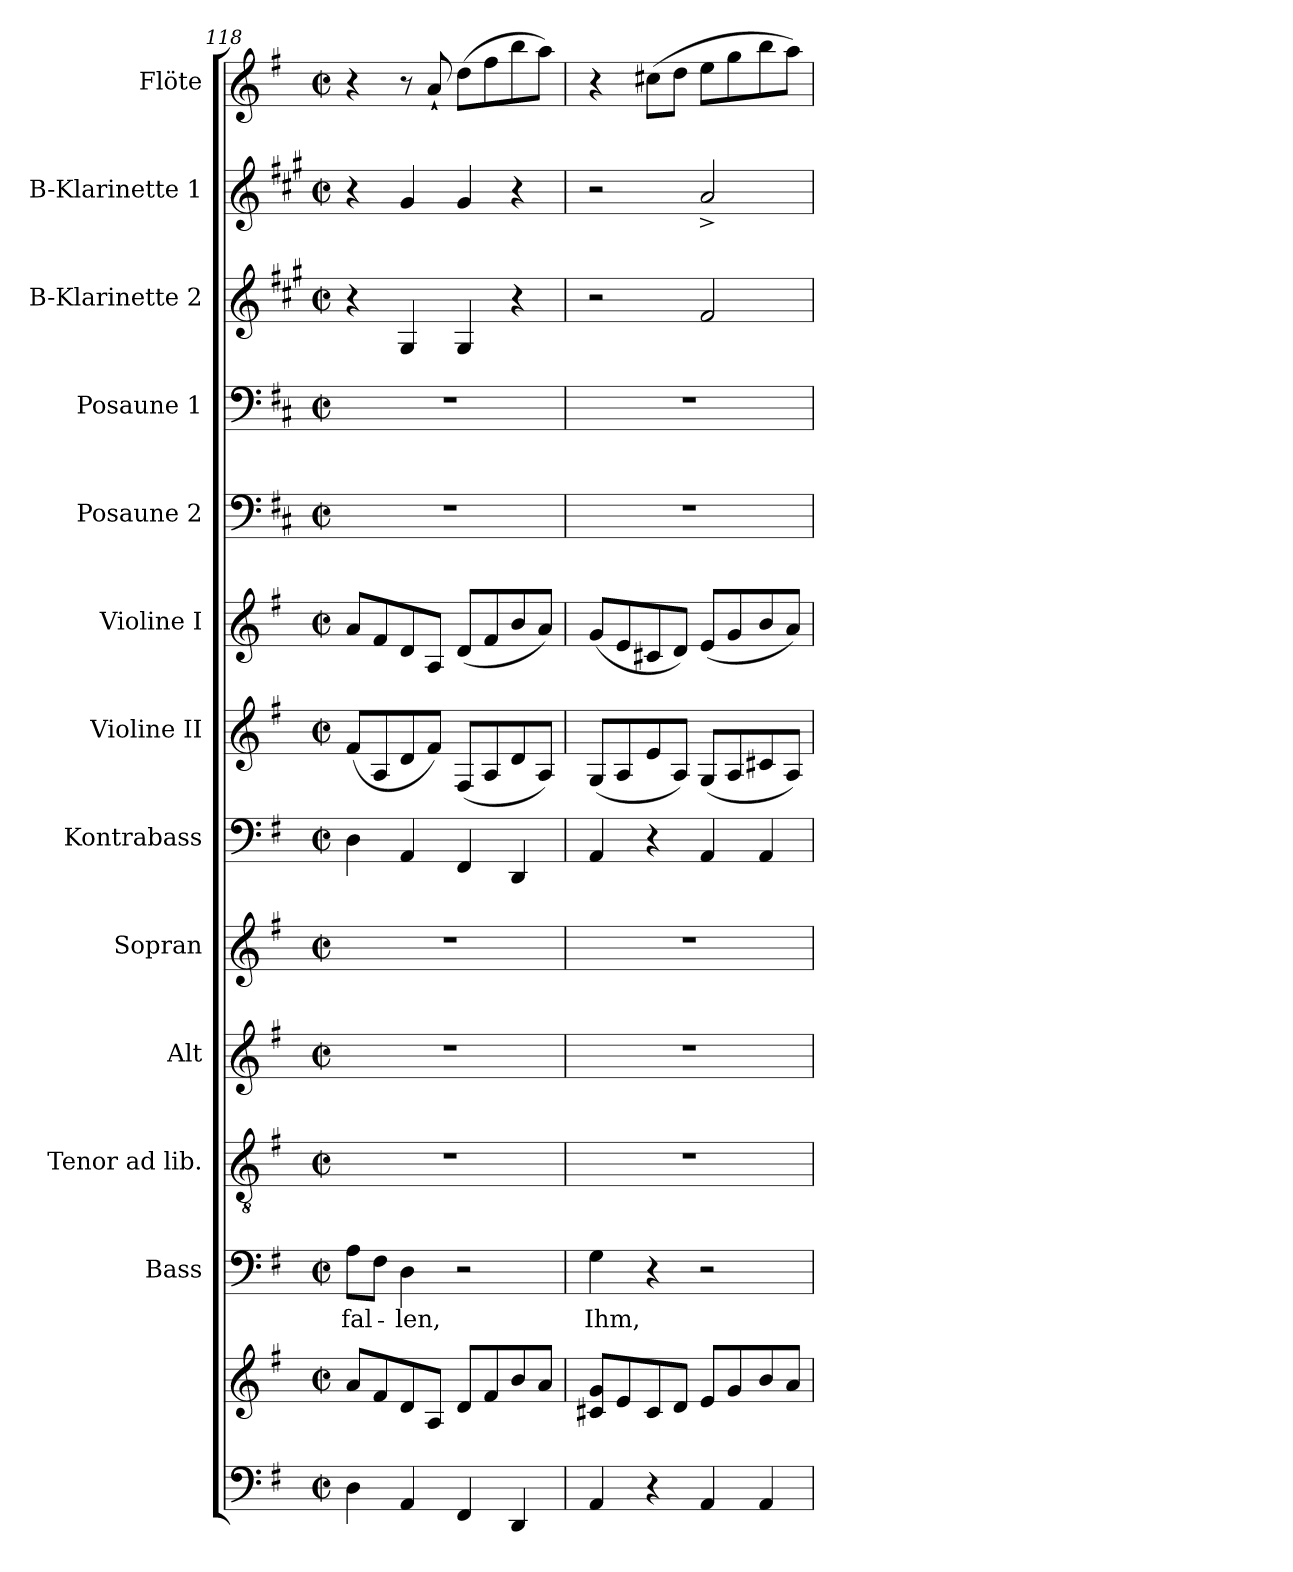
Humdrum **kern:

**kern	**kern	**kern	**text	**kern	**kern	**kern	**kern	**kern	**kern	**kern	**kern	**kern	**kern	**kern
*part13	*part13	*part12	*part12	*part11	*part10	*part9	*part8	*part7	*part6	*part5	*part4	*part3	*part2	*part1
*staff14	*staff13	*staff12	*staff12	*staff11	*staff10	*staff9	*staff8	*staff7	*staff6	*staff5	*staff4	*staff3	*staff2	*staff1
*	*	*I"Bass	*	*I"Tenor ad lib.	*I"Alt	*I"Sopran	*I"Kontrabass	*I"Violine II	*I"Violine I	*I"Posaune 2	*I"Posaune 1	*I"B-Klarinette 2	*I"B-Klarinette 1	*I"Flöte
*	*	*I'B.	*	*I'T.	*I'A.	*I'S.	*I'Kb.	*I'Vl. II	*I'Vl. I	*I'Pos 2	*I'Pos. 1	*I'B Kl. 2	*I'B Kl. 1	*I'Fl.
!!LO:PB:g=z
*clefF4	*clefG2	*clefF4	*	*clefGv2	*clefG2	*clefG2	*clefF4	*clefG2	*clefG2	*clefF4	*clefF4	*clefG2	*clefG2	*clefG2
*	*	*	*	*	*	*	*ITrd7c12	*	*	*ITrd4c7	*ITrd4c7	*ITrd1c2	*ITrd1c2	*
*k[f#]	*k[f#]	*k[f#]	*	*k[f#]	*k[f#]	*k[f#]	*k[f#]	*k[f#]	*k[f#]	*k[f#]	*k[f#]	*k[f#]	*k[f#]	*k[f#]
*G:	*G:	*G:	*	*G:	*G:	*G:	*G:	*G:	*G:	*G:	*G:	*G:	*G:	*G:
*M2/2	*M2/2	*M2/2	*	*M2/2	*M2/2	*M2/2	*M2/2	*M2/2	*M2/2	*M2/2	*M2/2	*M2/2	*M2/2	*M2/2
*met(c|)	*met(c|)	*met(c|)	*	*met(c|)	*met(c|)	*met(c|)	*met(c|)	*met(c|)	*met(c|)	*met(c|)	*met(c|)	*met(c|)	*met(c|)	*met(c|)
=118	=118	=118	=118	=118	=118	=118	=118	=118	=118	=118	=118	=118	=118	=118
!	!	!	!LO:LY:b	!	!	!	!	!	!	!	!	!	!	!
4D\	8a/L	8A\L	-fal-	1r	1r	1r	4DD\	(<8f#/L	8a/L	1r	1r	4r	4r	4r
.	8f#/	8F#\J	.	.	.	.	.	8A/	8f#/	.	.	.	.	.
!	!	!	!LO:LY:b	!	!	!	!	!	!	!	!	!	!	!
4AA/	8d/	4D\	-len,	.	.	.	4AAA/	8d/	8d/	.	.	4F#/	4f#/	8r
.	8A/J	.	.	.	.	.	.	8f#/J)	8A/J	.	.	.	.	8a`</
4FF#/	8d/L	2r	.	.	.	.	4FFF#/	(<8F#/L	(<8d/L	.	.	4F#/	4f#/	(>8dd\L
.	8f#/	.	.	.	.	.	.	8A/	8f#/	.	.	.	.	8ff#\
4DD/	8b/	.	.	.	.	.	4DDD/	8d/	8b/	.	.	4r	4r	8bb\
.	8a/J	.	.	.	.	.	.	8A/J)	8a/J)	.	.	.	.	8aa\J)
=119	=119	=119	=119	=119	=119	=119	=119	=119	=119	=119	=119	=119	=119	=119
!	!	!	!LO:LY:b	!	!	!	!	!	!	!	!	!	!	!
4AA/	8c#X/ 8g/L	4G\	Ihm,	1r	1r	1r	4AAA/	(<8G/L	(<8g/L	1r	1r	2r	2r	4r
.	8e/	.	.	.	.	.	.	8A/	8e/	.	.	.	.	.
4r	8c#/	4r	.	.	.	.	4r	8e/	8c#X/	.	.	.	.	(>8cc#X\L
.	8d/J	.	.	.	.	.	.	8A/J)	8d/J)	.	.	.	.	8dd\J
4AA/	8e/L	2r	.	.	.	.	4AAA/	(<8G/L	(<8e/L	.	.	2e/	2g^</	8ee\L
.	8g/	.	.	.	.	.	.	8A/	8g/	.	.	.	.	8gg\
4AA/	8b/	.	.	.	.	.	4AAA/	8c#X/	8b/	.	.	.	.	8bb\
.	8a/J	.	.	.	.	.	.	8A/J)	8a/J)	.	.	.	.	8aa\J)
=	=	=	=	=	=	=	=	=	=	=	=	=	=	=
*-	*-	*-	*-	*-	*-	*-	*-	*-	*-	*-	*-	*-	*-	*-
